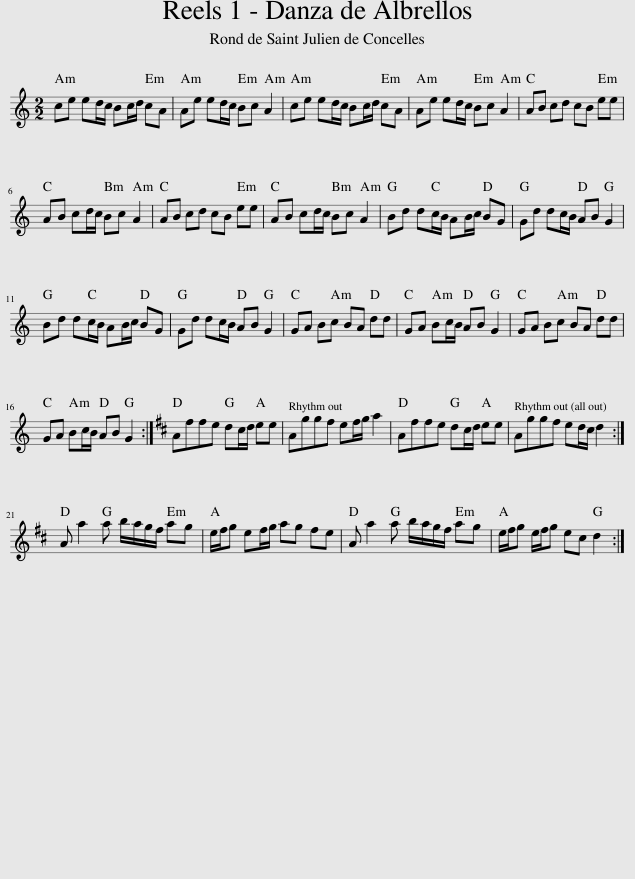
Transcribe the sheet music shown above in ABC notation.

X:1
L:1/8
M:2/2
I:linebreak $
K:C
V:1 treble
V:1
 ce ed/c/ Bc/d/ cA | Ae ed/c/ Bc A2 | ce ed/c/ Bc/d/ cA | Ae ed/c/ Bc A2 | AB cd cB ee |$ %5
 AB cd/c/ Bc A2 | AB cd cB ee | AB cd/c/ Bc A2 | Bd dc/B/ AB/c/ BG | Gd dc/B/ AB G2 |$ %10
 Bd dc/B/ AB/c/ BG | Gd dc/B/ AB G2 | GA Bc BA dd | GA Bc/B/ AB G2 | GA Bc BA dd |$ %15
 GA Bc/B/ AB G2 :|[K:D] Affe dc/d/ ee | Aggf ef/g/ a2 | Affe dc/d/ ee | Aggf ed/c/ d2 :|$ %20
 A a2 a b/a/g/f/ ag | e/f/g ef/g/ ag fe | A a2 a b/a/g/f/ ag | e/f/g e/f/g ec d2 :| %24
